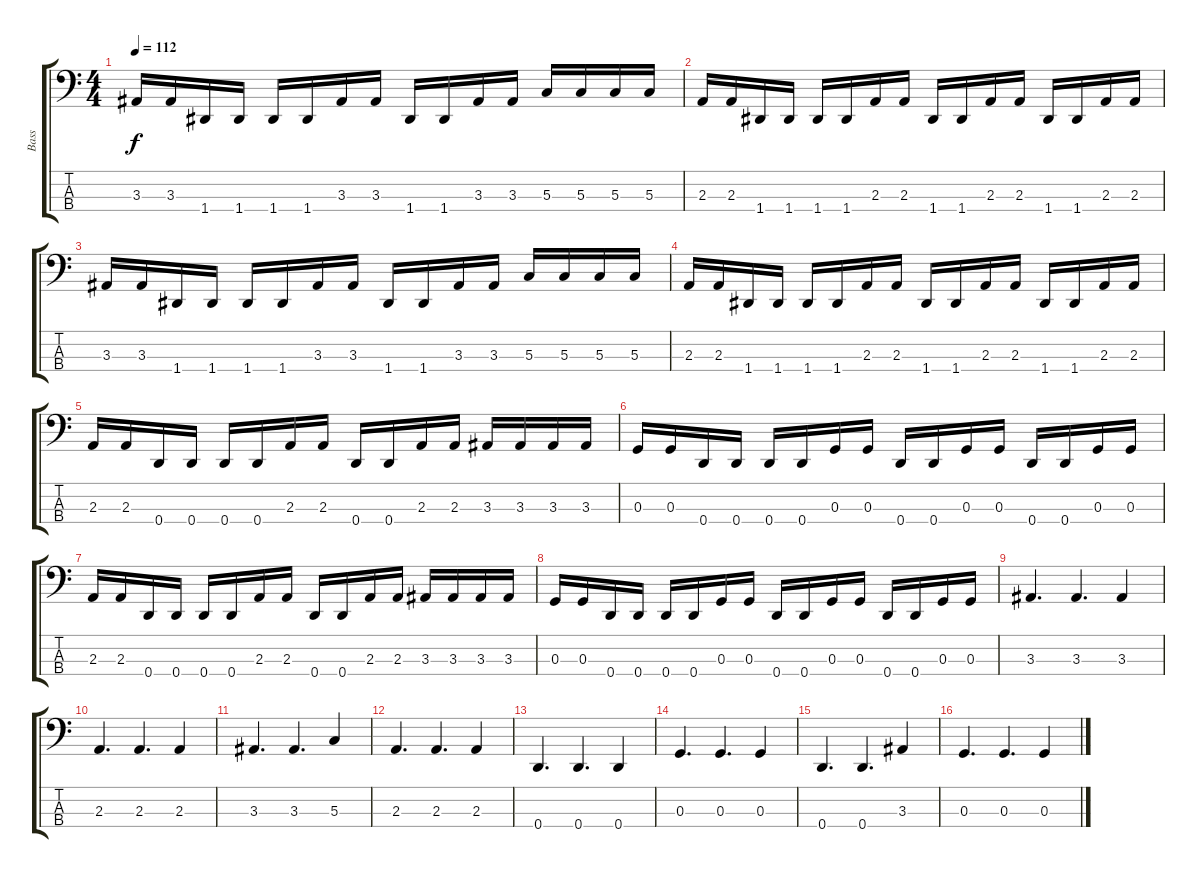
\track ("Bass" "Bass") {instrument electricbassfinger}
\staff {score tabs}
\tuning (F2 C2 G1 D1) {hide}
\ts (4 4)
\tempo 112
\clef f4
\ks c
3.3.16{dy f} 3.3.16 1.4.16 1.4.16 1.4.16 1.4.16 3.3.16 3.3.16 1.4.16 1.4.16 3.3.16 3.3.16 5.3.16 5.3.16 5.3.16 5.3.16 |
2.3.16 2.3.16 1.4.16 1.4.16 1.4.16 1.4.16 2.3.16 2.3.16 1.4.16 1.4.16 2.3.16 2.3.16 1.4.16 1.4.16 2.3.16 2.3.16 |
3.3.16 3.3.16 1.4.16 1.4.16 1.4.16 1.4.16 3.3.16 3.3.16 1.4.16 1.4.16 3.3.16 3.3.16 5.3.16 5.3.16 5.3.16 5.3.16 |
2.3.16 2.3.16 1.4.16 1.4.16 1.4.16 1.4.16 2.3.16 2.3.16 1.4.16 1.4.16 2.3.16 2.3.16 1.4.16 1.4.16 2.3.16 2.3.16 |
2.3.16 2.3.16 0.4.16 0.4.16 0.4.16 0.4.16 2.3.16 2.3.16 0.4.16 0.4.16 2.3.16 2.3.16 3.3.16 3.3.16 3.3.16 3.3.16 |
0.3.16 0.3.16 0.4.16 0.4.16 0.4.16 0.4.16 0.3.16 0.3.16 0.4.16 0.4.16 0.3.16 0.3.16 0.4.16 0.4.16 0.3.16 0.3.16 |
2.3.16 2.3.16 0.4.16 0.4.16 0.4.16 0.4.16 2.3.16 2.3.16 0.4.16 0.4.16 2.3.16 2.3.16 3.3.16 3.3.16 3.3.16 3.3.16 |
0.3.16 0.3.16 0.4.16 0.4.16 0.4.16 0.4.16 0.3.16 0.3.16 0.4.16 0.4.16 0.3.16 0.3.16 0.4.16 0.4.16 0.3.16 0.3.16 |
3.3.4{d} 3.3.4{d} 3.3.4 |
2.3.4{d} 2.3.4{d} 2.3.4 |
3.3.4{d} 3.3.4{d} 5.3.4 |
2.3.4{d} 2.3.4{d} 2.3.4 |
0.4.4{d} 0.4.4{d} 0.4.4 |
0.3.4{d} 0.3.4{d} 0.3.4 |
0.4.4{d} 0.4.4{d} 3.3.4 |
0.3.4{d} 0.3.4{d} 0.3.4
